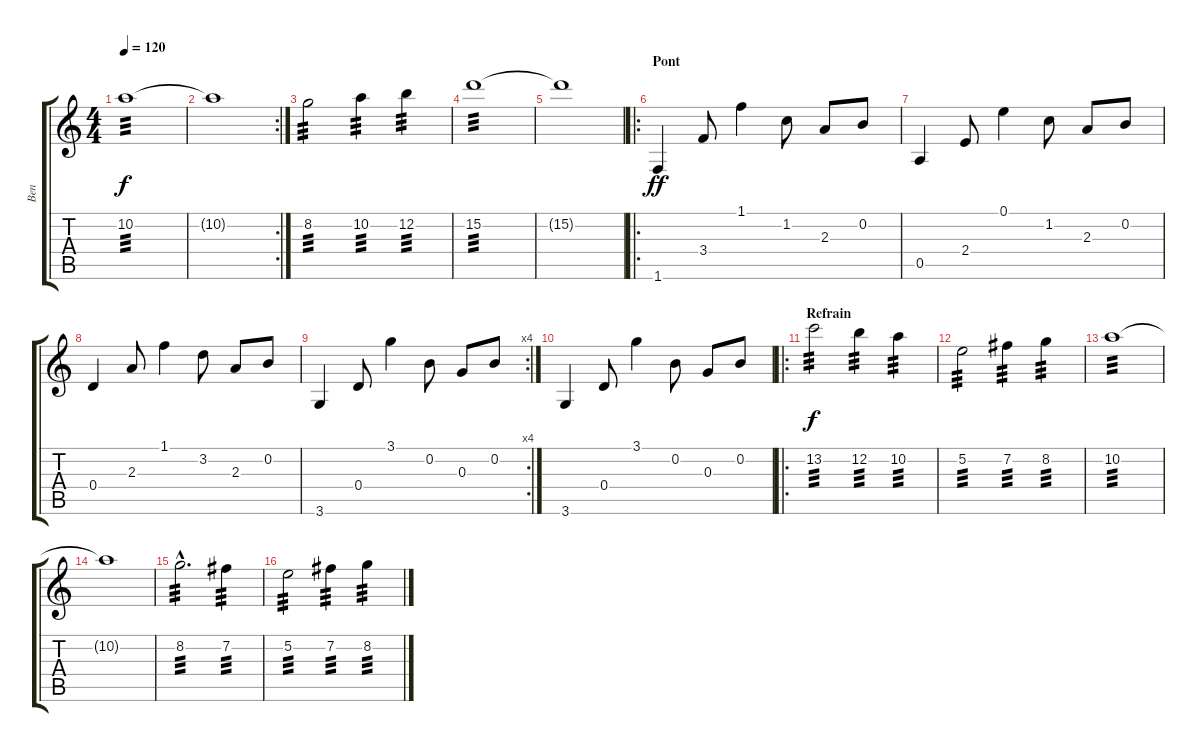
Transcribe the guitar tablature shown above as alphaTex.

\track ("Ben" "Ben") {instrument acousticguitarnylon}
\staff {score tabs}
\tuning (E4 B3 G3 D3 A2 E2) {hide}
\ts (4 4)
\tempo 120
\clef g2
\ks c
10.2.1{tp 3 dy f} |
\rc 2
10.2{t}.1 |
8.2.2{tp 3} 10.2.4{tp 3} 12.2.4{tp 3} |
15.2.1{tp 3} |
15.2{t}.1 |
\ro
\section ("" "Pont")
1.6.4{dy ff} 3.4.8 1.1.4 1.2.8 2.3.8 0.2.8 |
0.5.4 2.4.8 0.1.4 1.2.8 2.3.8 0.2.8 |
0.4.4 2.3.8 1.1.4 3.2.8 2.3.8 0.2.8 |
\rc 4
3.6.4 0.4.8 3.1.4 0.2.8 0.3.8 0.2.8 |
3.6.4 0.4.8 3.1.4 0.2.8 0.3.8 0.2.8 |
\ro
\section ("" "Refrain")
13.2.2{tp 3 dy f} 12.2.4{tp 3} 10.2.4{tp 3} |
5.2.2{tp 3} 7.2.4{tp 3} 8.2.4{tp 3} |
10.2.1{tp 3} |
10.2{t}.1 |
8.2{hac}.2{d tp 3} 7.2.4{tp 3} |
5.2.2{tp 3} 7.2.4{tp 3} 8.2.4{tp 3}
